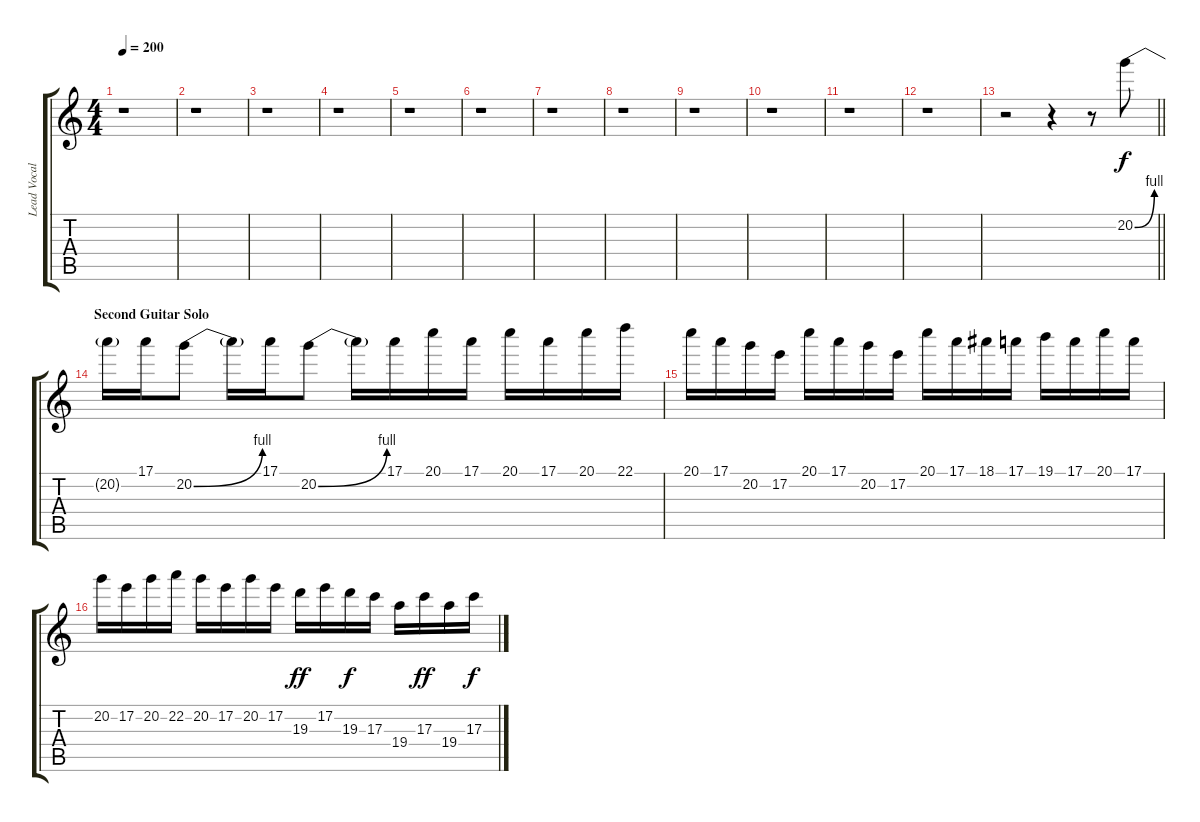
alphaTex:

\track ("Lead Vocals , Guitar - Matt Heafy (Solo)" "Lead Vocal") {instrument distortionguitar}
\staff {score tabs}
\tuning (E4 B3 G3 D3 A2 E2) {hide}
\ts (4 4)
\tempo 200
\clef g2
\ks c
r.1{dy f} |
r.1 |
r.1 |
r.1 |
r.1 |
r.1 |
r.1 |
r.1 |
r.1 |
r.1 |
r.1 |
r.1 |
\barLineRight lightlight
r.2 r.4 r.8 20.2{be (bend 0 0 60 4)}.8 |
\section ("" "Second Guitar Solo")
20.2{t}.16 17.1.16 20.2{be (bend 0 0 60 4)}.8 20.2{t}.16 17.1.16 20.2{be (bend 0 0 60 4)}.8 20.2{t}.16 17.1.16 20.1.16 17.1.16 20.1.16 17.1.16 20.1.16 22.1.16 |
20.1.16 17.1.16 20.2.16 17.2.16 20.1.16 17.1.16 20.2.16 17.2.16 20.1.16 17.1.16 18.1.16 17.1.16 19.1.16 17.1.16 20.1.16 17.1.16 |
20.2.16 17.2.16 20.2.16 22.2.16 20.2.16 17.2.16 20.2.16 17.2.16 19.3.16{dy ff} 17.2.16 19.3.16{dy f} 17.3.16 19.4.16 17.3.16{dy ff} 19.4.16 17.3.16{dy f}
